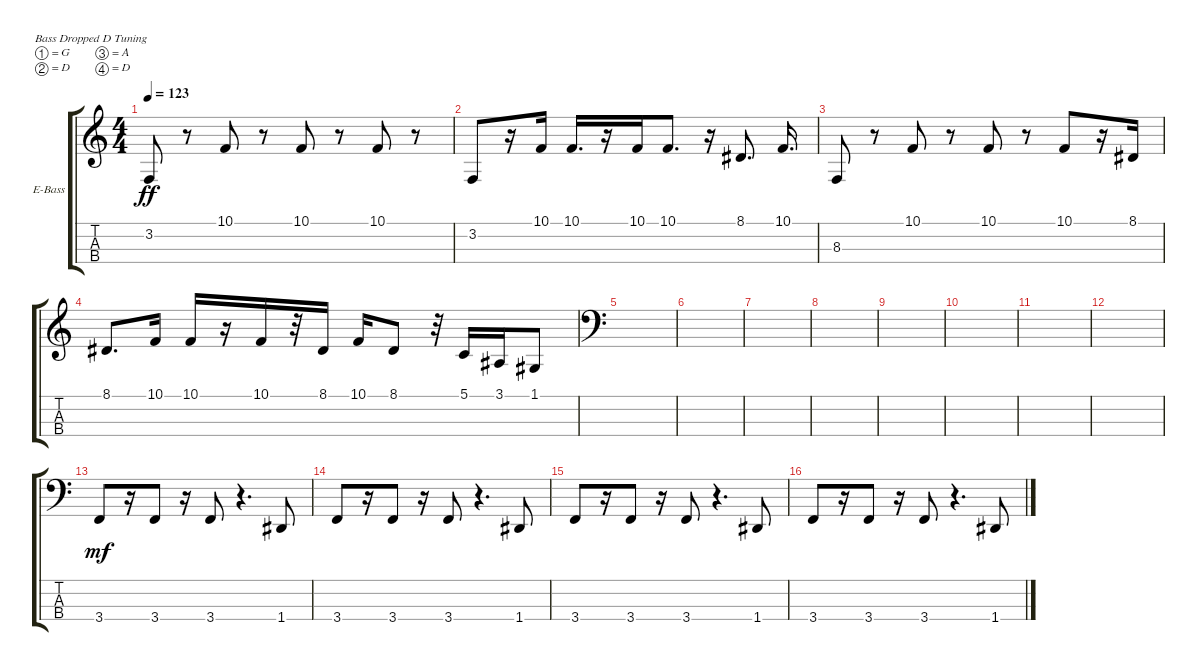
\defaultSystemsLayout 4
\bracketExtendMode groupsimilarinstruments
\firstSystemTrackNameOrientation horizontal
\otherSystemsTrackNameOrientation horizontal
\track ("Electric Bass" "E-Bass") {instrument electricbassfinger}
\staff {score tabs}
\tuning (G2 D2 A1 D1)
\ts (4 4)
\tempo 123
\clef g2
\scale
0.333333
\ks c
3.2.8{dy ff} r.8 10.1.8 r.8 10.1.8 r.8 10.1.8 r.8 |
\scale
0.333333 3.2.8 r.16 10.1.16 10.1.16{d} r.16 10.1.16 10.1.8{d} r.16 8.1.8{d} 10.1.16{d} |
\scale
0.333333 8.3.8 r.8 10.1.8 r.8 10.1.8 r.8 10.1.8 r.16 8.1.16 |
\scale
0.333333 8.1.8{d} 10.1.16 10.1.16 r.16 10.1.16 r.32 8.1.16 10.1.16 8.1.8 r.32 5.1.16 3.1.16 1.1.8 |
\clef f4
\scale
0.333333 |
\scale
0.333333 |
\scale
0.333333 |
\scale
0.333333 |
\scale
0.333333 |
\scale
0.333333 |
\scale
0.333333 |
\scale
0.333333 |
\scale
0.333333 3.4.8{dy mf} r.16 3.4.8 r.16 3.4.8 r.4{d} 1.4.8 |
\scale
0.333333 3.4.8 r.16 3.4.8 r.16 3.4.8 r.4{d} 1.4.8 |
\scale
0.333333 3.4.8 r.16 3.4.8 r.16 3.4.8 r.4{d} 1.4.8 |
\scale
0.333333 3.4.8 r.16 3.4.8 r.16 3.4.8 r.4{d} 1.4.8
